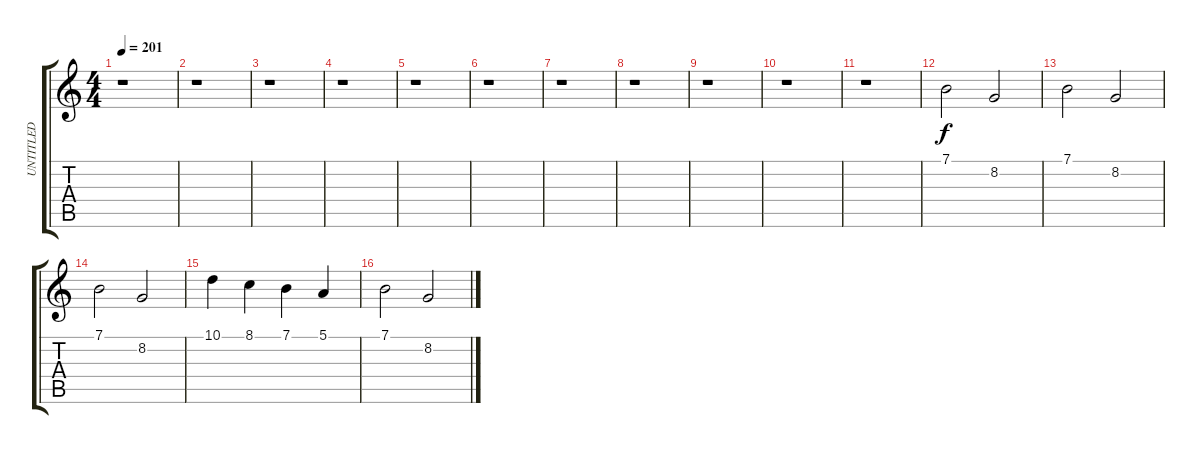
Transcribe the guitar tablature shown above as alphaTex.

\track ("UNTITLED" "UNTITLED") {instrument tubularbells}
\staff {score tabs}
\tuning (E4 B3 G3 D3 A2 E2) {hide}
\ts (4 4)
\tempo 201
\clef g2
\ks c
r.1{dy f} |
r.1 |
r.1 |
r.1 |
r.1 |
r.1 |
r.1 |
r.1 |
r.1 |
r.1 |
r.1 |
7.1.2 8.2.2 |
7.1.2 8.2.2 |
7.1.2 8.2.2 |
10.1.4 8.1.4 7.1.4 5.1.4 |
7.1.2 8.2.2
